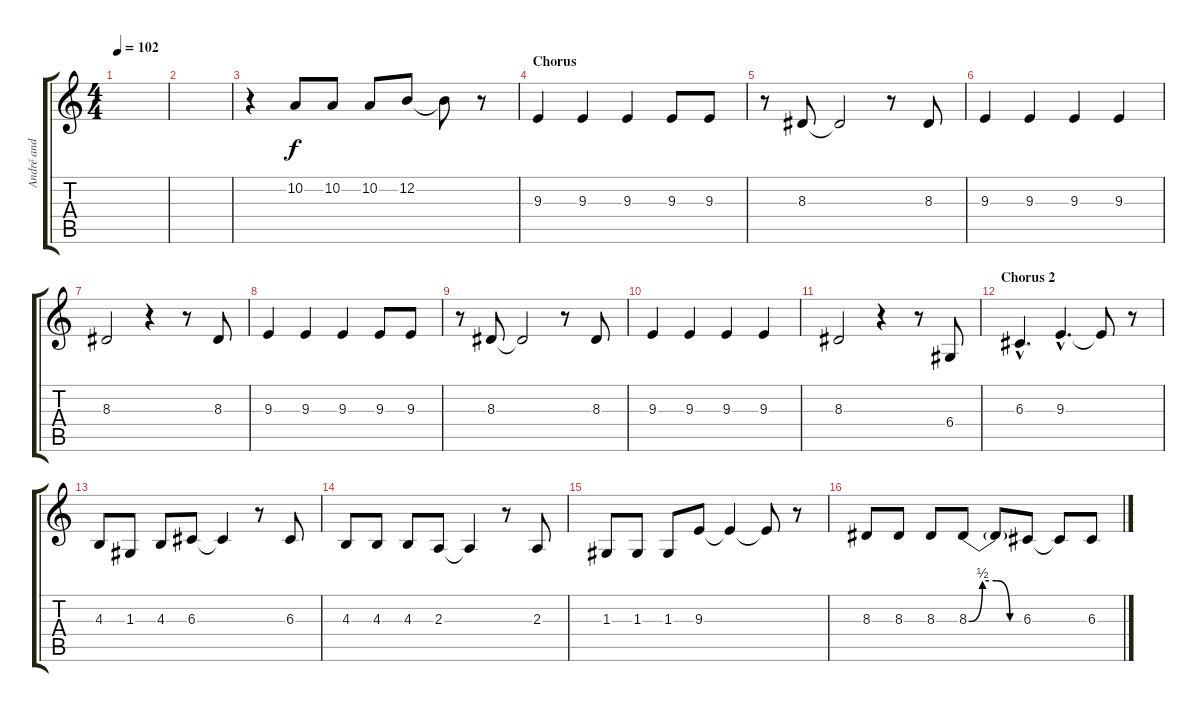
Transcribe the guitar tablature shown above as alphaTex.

\track ("André and Marcus" "André and ") {instrument choiraahs}
\staff {score tabs}
\tuning (E4 B3 G3 D3 A2 E2) {hide}
\ts (4 4)
\tempo 102
\clef g2
\ks c
|
|
r.4 10.2.8 10.2.8 10.2.8 12.2.8 12.2{t}.8 r.8 |
\section ("" "Chorus")
9.3.4{volume 7} 9.3.4 9.3.4 9.3.8 9.3.8 |
r.8 8.3.8 8.3{t}.2 r.8 8.3.8 |
9.3.4 9.3.4 9.3.4 9.3.4 |
8.3.2 r.4 r.8 8.3.8 |
9.3.4 9.3.4 9.3.4 9.3.8 9.3.8 |
r.8 8.3.8 8.3{t}.2 r.8 8.3.8 |
9.3.4 9.3.4 9.3.4 9.3.4 |
8.3.2 r.4 r.8 6.4.8 |
\section ("" "Chorus 2")
6.3{hac}.4{d} 9.3{hac}.4{d} 9.3{t}.8 r.8 |
4.3.8 1.3.8 4.3.8 6.3.8 6.3{t}.4 r.8 6.3.8 |
4.3.8 4.3.8 4.3.8 2.3.8 2.3{t}.4 r.8 2.3.8 |
1.3.8 1.3.8 1.3.8 9.3.8 9.3{t}.4 9.3{t}.8 r.8 |
8.3.8 8.3.8 8.3.8 8.3{be (custom 0 0 15 2 30 2 45 0 60 0)}.8 8.3{t}.8 6.3.8 6.3{t}.8 6.3.8
